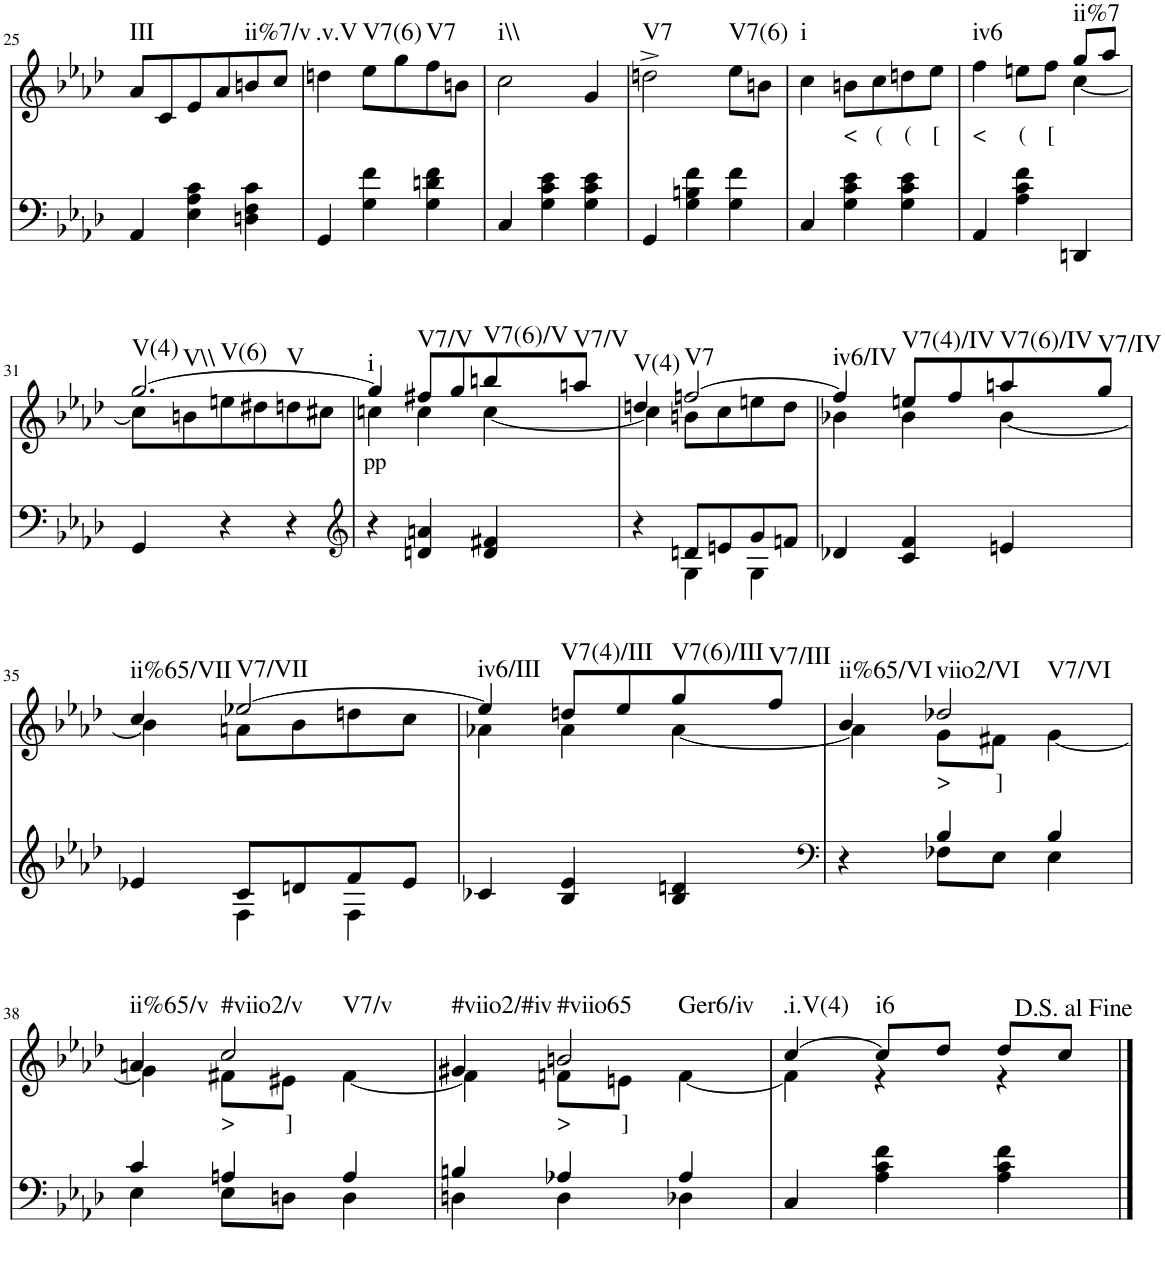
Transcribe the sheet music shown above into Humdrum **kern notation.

**kern	**kern	**text	**harte
*part2	*part1	*part1	*part1
*staff2	*staff1	*staff1	*
*I"piano	*I"piano	*	*
*I'Pno	*I'Pno	*	*
!!LO:PB:g=z
*clefF4	*clefG2	*	*
*k[b-e-a-d-]	*k[b-e-a-d-]	*	*
*f:	*f:	*	*
*M3/4	*M3/4	*	*
=25	=25	=25	=25
!	!	!	!LO:H:kt=III
4AA-/	8a-/L	.	N
.	8c/	.	.
4E-\ 4A-\ 4c\	8e-/	.	.
.	8a-/	.	.
!	!	!	!LO:H:kt=ii%7/v
4Dn\ 4F\ 4c\	8bn/	.	N
.	8cc/J	.	.
=26	=26	=26	=26
!	!	!	!LO:H:kt=.v.V
4GG/	4ddn\	.	N
!	!	!	!LO:H:kt=V7(6)
4G\ 4f\	8ee-\L	.	N
.	8gg\	.	.
!	!	!	!LO:H:kt=V7
4G\ 4dn\ 4f\	8ff\	.	N
.	8bn\J	.	.
=27	=27	=27	=27
!	!	!	!LO:H:kt=i\\
4C/	2cc\	.	N
4G\ 4c\ 4e-\	.	.	.
4G\ 4c\ 4e-\	4g/	.	.
=28	=28	=28	=28
!	!	!	!LO:H:kt=V7
4GG/	2ddn^\	.	N
4G\ 4Bn\ 4f\	.	.	.
!	!	!	!LO:H:kt=V7(6)
4G\ 4f\	8ee-\L	.	N
.	8bn\J	.	.
=29	=29	=29	=29
!	!	!	!LO:H:kt=i
4C/	4cc\	.	N
!	!	!LO:LY:b	!
4G\ 4c\ 4e-\	8bn\L	<	.
!	!	!LO:LY:b	!
.	8cc\	(	.
!	!	!LO:LY:b	!
4G\ 4c\ 4e-\	8ddn\	(	.
!	!	!LO:LY:b	!
.	8ee-\J	[	.
=30	=30	=30	=30
*	*^	*	*
!	!	!	!LO:LY:b	!LO:H:kt=iv6
4AA-/	2ryy	4ff\	<	N
!	!	!	!LO:LY:b	!
4A-\ 4c\ 4f\	.	8een\L	(	.
!	!	!	!LO:LY:b	!
.	.	8ff\J	[	.
!	!	!	!	!LO:H:kt=ii%7
4DDn/	8gg/L	[4cc\	.	N
.	8aa-/J	.	.	.
!!LO:LB:g=z	!!
=31	=31	=31	=31	=31
!	!	!	!	!LO:H:n=1:kt=V(4)
!	!	!	!	!LO:H:n=2:kt=V\\
!	!	!	!	!LO:H:n=3:kt=V(6)
!	!	!	!	!LO:H:n=4:kt=V
4GG/	[2.gg/	8cc\L]	.	N N N N
.	.	8bn\	.	.
4r	.	8een\	.	.
.	.	8dd#X\	.	.
4r	.	8ddn\	.	.
.	.	8cc#X\J	.	.
=32	=32	=32	=32	=32
*clefG2	*	*	*	*
!	!	!	!LO:LY:b	!LO:H:kt=i
4r	4gg/]	4ccn\	pp	N
!	!	!	!	!LO:H:kt=V7/V
4dn/ 4an/	8ff#X/L	4cc\	.	N
.	8gg/	.	.	.
!	!	!	!	!LO:H:kt=V7(6)/V
4d/ 4f#X/	8bbn/	[4cc\	.	N
!	!	!	!	!LO:H:kt=V7/V
.	8aan/J	.	.	N
=33	=33	=33	=33	=33
*^	*	*	*	*
!	!	!	!	!	!LO:H:kt=V(4)
4r	4ryy	4ddn/	4cc\]	.	N
!	!	!	!	!	!LO:H:kt=V7
8dn/L	4G\	[2ffn/	8bn\L	.	N
8en/	.	.	8cc\	.	.
8g/	4G\	.	8een\	.	.
8fn/J	.	.	8dd\J	.	.
*v	*v	*	*	*	*
=34	=34	=34	=34	=34
!	!	!	!	!LO:H:kt=iv6/IV
4d-X/	4ff/]	4b-X\	.	N
!	!	!	!	!LO:H:kt=V7(4)/IV
4c/ 4f/	8een/L	4b-\	.	N
.	8ff/	.	.	.
!	!	!	!	!LO:H:kt=V7(6)/IV
4en/	8aan/	[4b-\	.	N
!	!	!	!	!LO:H:kt=V7/IV
.	8gg/J	.	.	N
!!LO:LB:g=z	!!
=35	=35	=35	=35	=35
*^	*	*	*	*
!	!	!	!	!	!LO:H:kt=ii%65/VII
4e-X/	4ryy	4cc/	4b-\]	.	N
!	!	!	!	!	!LO:H:kt=V7/VII
8c/L	4F\	[2ee-X/	8an\L	.	N
8dn/	.	.	8b-\	.	.
8f/	4F\	.	8ddn\	.	.
8e-/J	.	.	8cc\J	.	.
*v	*v	*	*	*	*
=36	=36	=36	=36	=36
!	!	!	!	!LO:H:kt=iv6/III
4c-X/	4ee-/]	4a-X\	.	N
!	!	!	!	!LO:H:kt=V7(4)/III
4B-/ 4e-/	8ddn/L	4a-\	.	N
.	8ee-/	.	.	.
!	!	!	!	!LO:H:kt=V7(6)/III
4B-/ 4dn/	8gg/	[4a-\	.	N
!	!	!	!	!LO:H:kt=V7/III
.	8ff/J	.	.	N
=37	=37	=37	=37	=37
*clefF4	*	*	*	*
*^	*	*	*	*
!	!	!	!	!	!LO:H:kt=ii%65/VI
4r	4ryy	4b-/	4a-\]	.	N
!	!	!	!	!LO:LY:b	!LO:H:n=1:kt=viio2/VI
!	!	!	!	!	!LO:H:n=2:kt=V7/VI
4B-/	8F-X\L	2dd-X/	8g\L	>	N N
!	!	!	!	!LO:LY:b	!
.	8E-\J	.	8f#X\J	]	.
4B-/	4E-\	.	[4g\	.	.
!!LO:LB:g=z	!!
=38	=38	=38	=38	=38	=38
!	!	!	!	!	!LO:H:kt=ii%65/v
4c/	4E-\	4an/	4g\]	.	N
!	!	!	!	!LO:LY:b	!LO:H:n=1:kt=#viio2/v
!	!	!	!	!	!LO:H:n=2:kt=V7/v
4An/	8E-\L	2cc/	8f#X\L	>	N N
!	!	!	!	!LO:LY:b	!
.	8Dn\J	.	8e#X\J	]	.
4A/	4D\	.	[4f#\	.	.
=39	=39	=39	=39	=39	=39
!	!	!	!	!	!LO:H:kt=#viio2/#iv
4Bn/	4Dn\	4g#X/	4f#\]	.	N
!	!	!	!	!LO:LY:b	!LO:H:n=1:kt=#viio65
!	!	!	!	!	!LO:H:n=2:kt=Ger6/iv
4A-X/	4D\	2bn/	8fn\L	>	N N
!	!	!	!	!LO:LY:b	!
.	.	.	8en\J	]	.
4A-/	4D-X\	.	[4f\	.	.
=40	=40	=40	=40	=40	=40
!	!	!	!	!	!LO:H:kt=.i.V(4)
*v	*v	*	*	*	*
4C/	[4cc/	4f\]	.	N
!	!	!	!	!LO:H:kt=i6
4A-\ 4c\ 4f\	8cc/L]	4r	.	N
.	8dd-/J	.	.	.
4A-\ 4c\ 4f\	8dd-/L	4r	.	.
.	8cc/J	.	.	.
*	*v	*v	*	*
==	==	==	==
*-	*-	*-	*-
